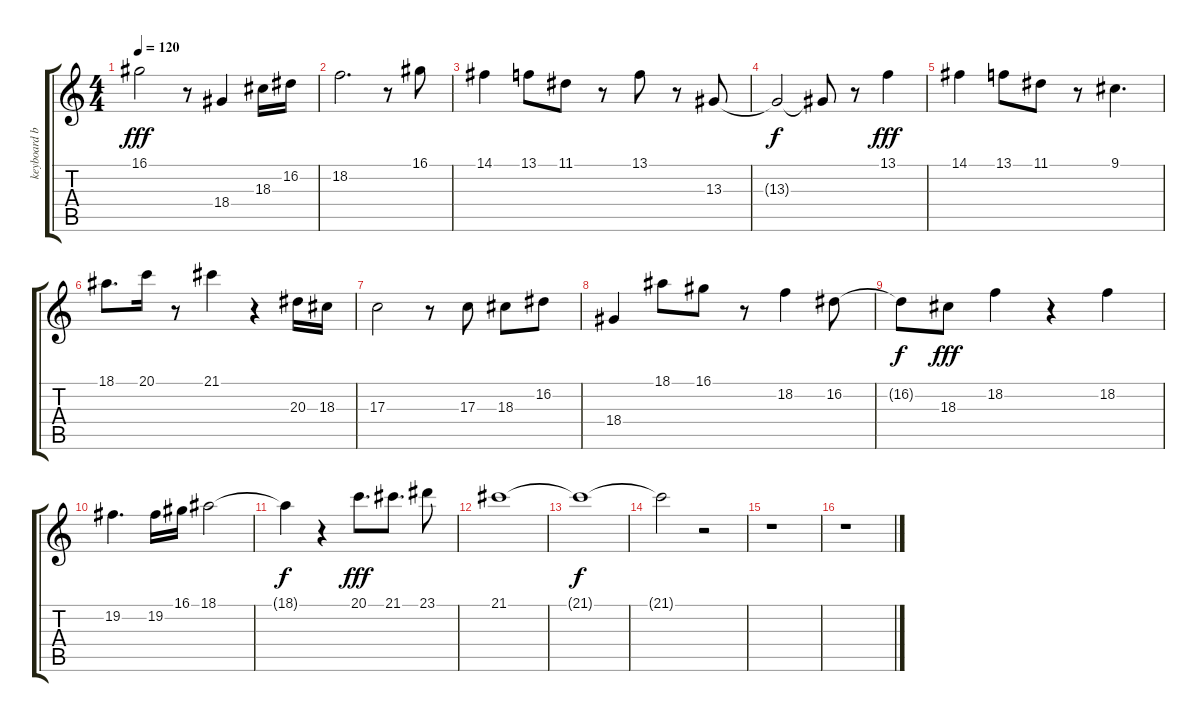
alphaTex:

\track ("keyboard brass" "keyboard b") {instrument synthbrass1}
\staff {score tabs}
\tuning (E4 B3 G3 D3 A2 E2) {hide}
\ts (4 4)
\tempo 120
\clef g2
\ks c
16.1.2{dy fff} r.8 18.4.4 18.3.16 16.2.16 |
18.2.2{d} r.8 16.1.8 |
14.1.4 13.1.8 11.1.8 r.8 13.1.8 r.8 13.3.8 |
13.3{t}.2{dy f} 13.3{t}.8 r.8 13.1.4{dy fff} |
14.1.4 13.1.8 11.1.8 r.8 9.1.4{d} |
18.1.8{d} 20.1.16 r.8 21.1.4 r.4 20.3.16 18.3.16 |
17.3.2 r.8 17.3.8 18.3.8 16.2.8 |
18.4.4 18.1.8 16.1.8 r.8 18.2.4 16.2.8 |
16.2{t}.8{dy f} 18.3.8{dy fff} 18.2.4 r.4 18.2.4 |
19.2.4{d} 19.2.16 16.1.16 18.1.2 |
18.1{t}.4{dy f} r.4 20.1.8{d dy fff} 21.1.8{d} 23.1.8 |
21.1.1 |
21.1{t}.1{dy f} |
21.1{t}.2 r.2 |
r.1 |
r.1
